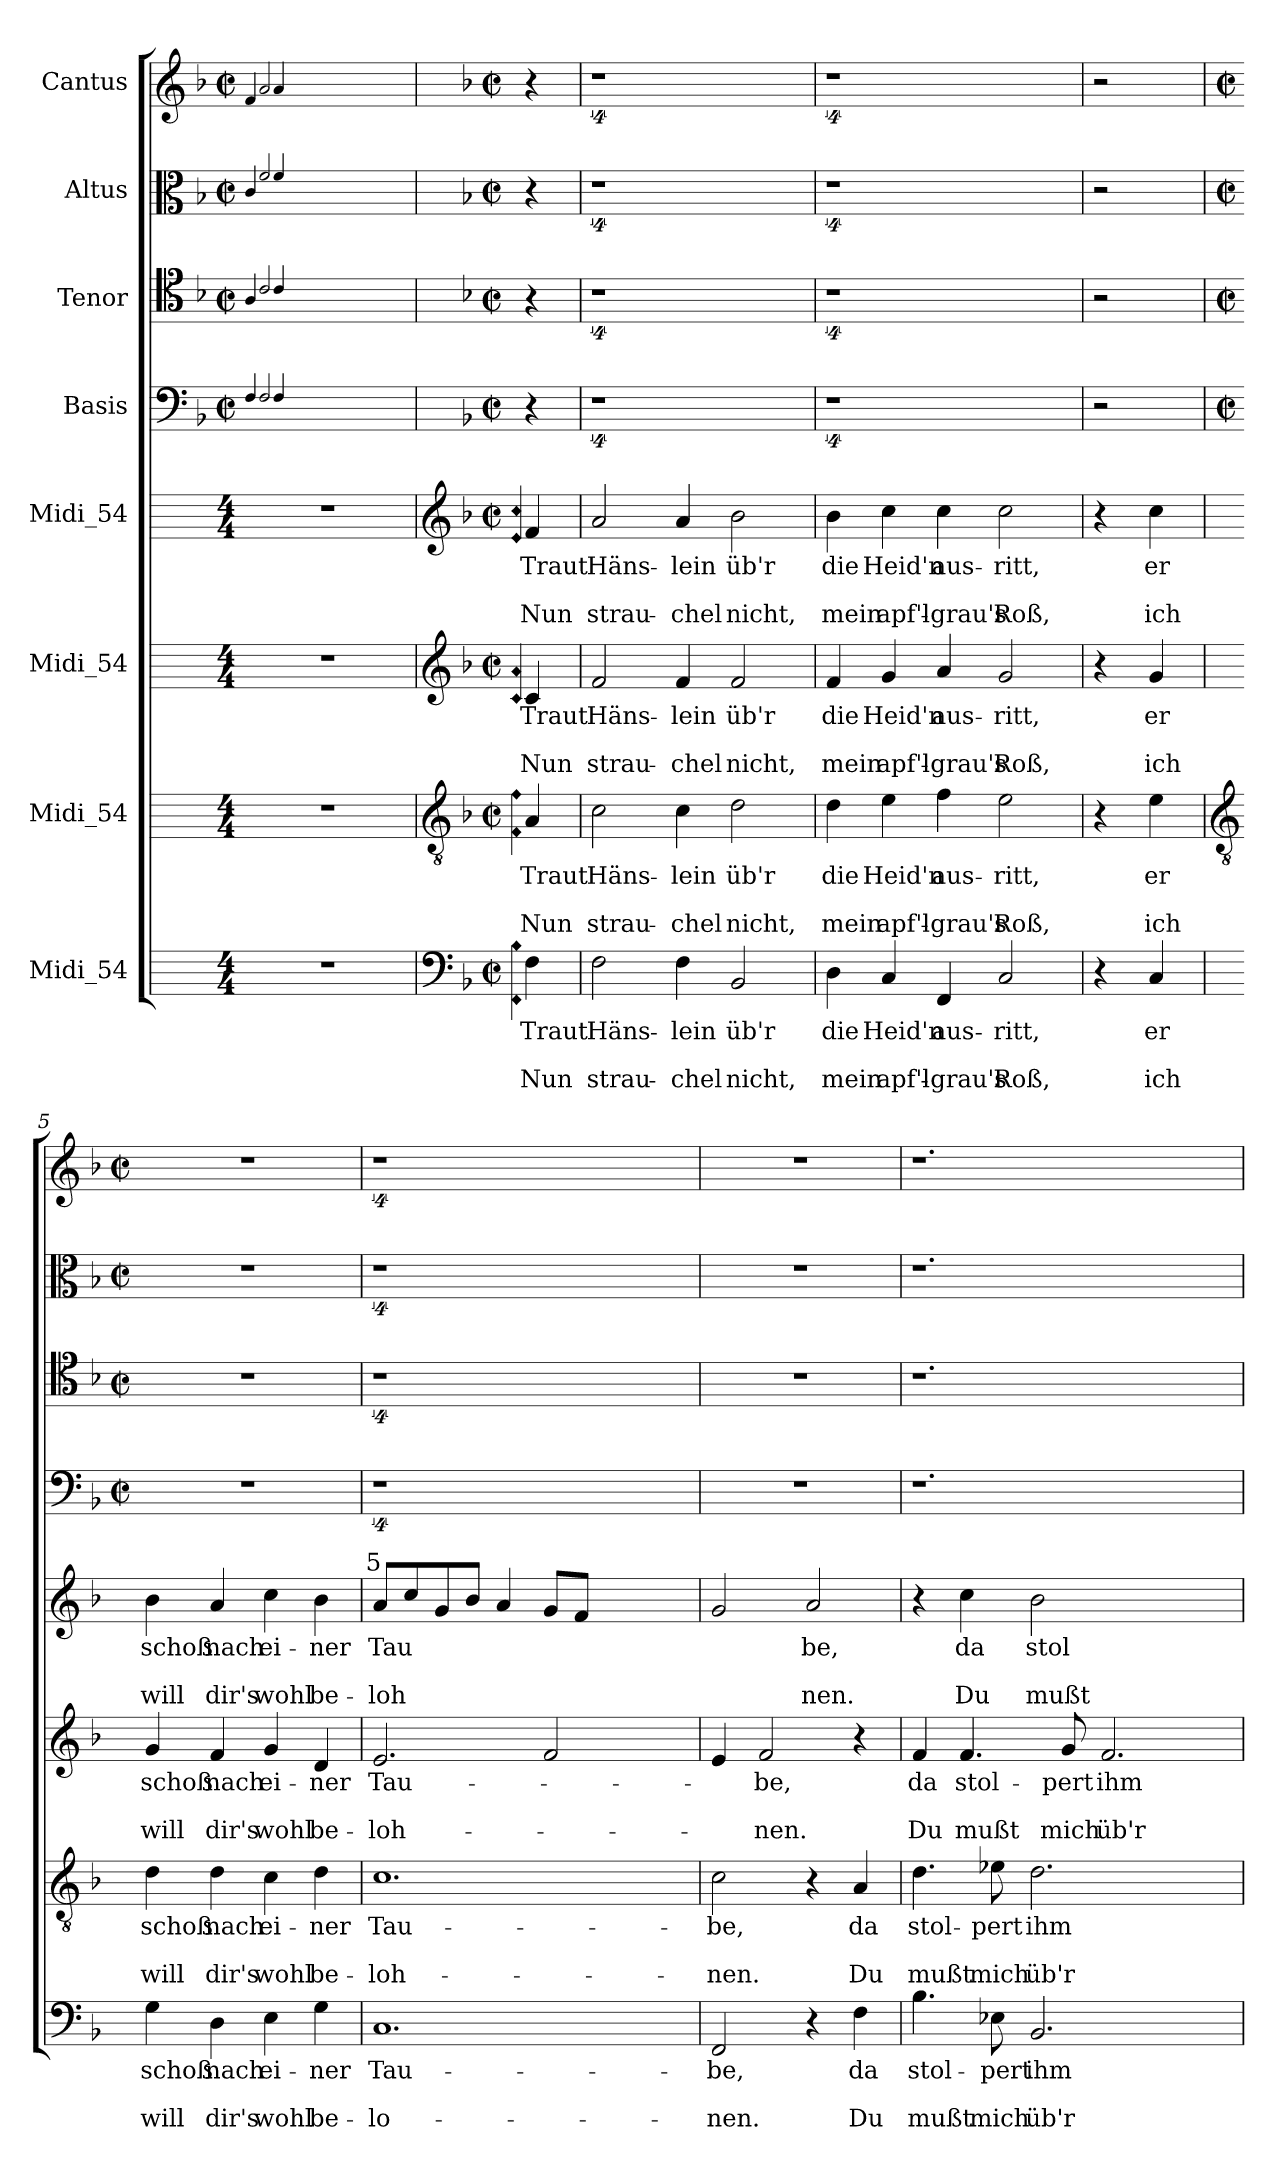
**kern	**text	**text	**text	**kern	**text	**text	**text	**kern	**text	**text	**text	**kern	**text	**text	**text	**kern	**kern	**kern	**kern
*part8	*part8	*part8	*part8	*part7	*part7	*part7	*part7	*part6	*part6	*part6	*part6	*part5	*part5	*part5	*part5	*part4	*part3	*part2	*part1
*staff8	*staff8	*staff8	*staff8	*staff7	*staff7	*staff7	*staff7	*staff6	*staff6	*staff6	*staff6	*staff5	*staff5	*staff5	*staff5	*staff4	*staff3	*staff2	*staff1
*I"Midi_54	*	*	*	*I"Midi_54	*	*	*	*I"Midi_54	*	*	*	*I"Midi_54	*	*	*	*I"Basis	*I"Tenor	*I"Altus	*I"Cantus
*	*	*	*	*	*	*	*	*	*	*	*	*	*	*	*	*clefF4	*clefC4	*clefC3	*clefG2
*	*	*	*	*	*	*	*	*	*	*	*	*	*	*	*	*k[b-]	*k[b-]	*k[b-]	*k[b-]
*	*	*	*	*	*	*	*	*	*	*	*	*	*	*	*	*F:	*F:	*F:	*F:
*M4/4	*	*	*	*M4/4	*	*	*	*M4/4	*	*	*	*M4/4	*	*	*	*M2/2	*M2/2	*M2/2	*M2/2
*	*	*	*	*	*	*	*	*	*	*	*	*	*	*	*	*met(c|)	*met(c|)	*met(c|)	*met(c|)
=	=	=	=	=	=	=	=	=	=	=	=	=	=	=	=	=	=	=	=
.	.	.	.	.	.	.	.	.	.	.	.	.	.	.	.	4qqF	4qqA	4qqc	4qqf
.	.	.	.	.	.	.	.	.	.	.	.	.	.	.	.	2qqF	2qqc	2qqf	2qqa
.	.	.	.	.	.	.	.	.	.	.	.	.	.	.	.	4qqF	4qqc	4qqf	4qqa
1r	.	.	.	1r	.	.	.	1r	.	.	.	1r	.	.	.	1ryy	1ryy	1ryy	1ryy
!!LO:LB:g=z
=1	=1	=1	=1	=1	=1	=1	=1	=1	=1	=1	=1	=1	=1	=1	=1	=1	=1	=1	=1
*clefF4	*	*	*	*clefGv2	*	*	*	*clefG2	*	*	*	*clefG2	*	*	*	*	*	*	*
*k[b-]	*	*	*	*k[b-]	*	*	*	*k[b-]	*	*	*	*k[b-]	*	*	*	*	*	*	*
*F:	*	*	*	*F:	*	*	*	*F:	*	*	*	*F:	*	*	*	*	*	*	*
*M2/2	*	*	*	*M2/2	*	*	*	*M2/2	*	*	*	*M2/2	*	*	*	*M2/2	*M2/2	*M2/2	*M2/2
*met(c|)	*	*	*	*met(c|)	*	*	*	*met(c|)	*	*	*	*met(c|)	*	*	*	*met(c|)	*met(c|)	*met(c|)	*met(c|)
!	!	!	!	!	!	!	!	!	!	!	!	!LO:N:n=1:head=diamond	!	!	!	!	!	!	!
!	!	!	!	!	!	!	!	!LO:N:n=1:head=diamond	!	!	!	!LO:N:n=2:head=diamond	!	!	!	!	!	!	!
!	!	!	!	!LO:N:n=1:head=diamond	!	!	!	!LO:N:n=2:head=diamond	!	!	!	!	!	!	!	!	!	!	!
!LO:N:n=1:head=diamond	!	!	!	!LO:N:n=2:head=diamond	!	!	!	!	!	!	!	!	!	!	!	!	!	!	!
!LO:N:n=2:head=diamond	!	!	!	!	!	!	!	!	!	!	!	!	!	!	!	!	!	!	!
4qqFF 4qqB-	.	.	.	4qqF 4qqf	.	.	.	4qqc 4qqa	.	.	.	4qqe 4qqcc	.	.	.	.	.	.	.
!	!LO:LY:b	!	!LO:LY:b	!	!LO:LY:b	!	!LO:LY:b	!	!LO:LY:b	!	!LO:LY:b	!	!LO:LY:b	!	!LO:LY:b	!	!	!	!
4F	Traut	.	Nun	4A	Traut	.	Nun	4c	Traut	.	Nun	4f	Traut	.	Nun	4r	4r	4r	4r
=2	=2	=2	=2	=2	=2	=2	=2	=2	=2	=2	=2	=2	=2	=2	=2	=2	=2	=2	=2
!	!LO:LY:b	!	!LO:LY:b	!	!LO:LY:b	!	!LO:LY:b	!	!LO:LY:b	!	!LO:LY:b	!	!LO:LY:b	!	!LO:LY:b	!	!	!	!
2F	Häns-	.	-strau-	2c	Häns-	.	-strau-	2f	Häns-	.	-strau-	2a	Häns-	.	-strau-	4%5r	4%5r	4%5r	4%5r
!	!LO:LY:b	!	!LO:LY:b	!	!LO:LY:b	!	!LO:LY:b	!	!LO:LY:b	!	!LO:LY:b	!	!LO:LY:b	!	!LO:LY:b	!	!	!	!
4F	-lein	.	chel	4c	-lein	.	chel	4f	-lein	.	chel	4a	-lein	.	chel	.	.	.	.
!	!LO:LY:b	!	!LO:LY:b	!	!LO:LY:b	!	!LO:LY:b	!	!LO:LY:b	!	!LO:LY:b	!	!LO:LY:b	!	!LO:LY:b	!	!	!	!
2BB-	üb'r	.	nicht,	2d	üb'r	.	nicht,	2f	üb'r	.	nicht,	2b-	üb'r	.	nicht,	.	.	.	.
=3	=3	=3	=3	=3	=3	=3	=3	=3	=3	=3	=3	=3	=3	=3	=3	=3	=3	=3	=3
!	!LO:LY:b	!	!LO:LY:b	!	!LO:LY:b	!	!LO:LY:b	!	!LO:LY:b	!	!LO:LY:b	!	!LO:LY:b	!	!LO:LY:b	!	!	!	!
4D	die	.	mein	4d	die	.	mein	4f	die	.	mein	4b-	die	.	mein	4%5r	4%5r	4%5r	4%5r
!	!LO:LY:b	!	!LO:LY:b	!	!LO:LY:b	!	!LO:LY:b	!	!LO:LY:b	!	!LO:LY:b	!	!LO:LY:b	!	!LO:LY:b	!	!	!	!
4C	Heid'n	.	apf'l-	4e	Heid'n	.	apf'l-	4g	Heid'n	.	apf'l-	4cc	Heid'n	.	apf'l-	.	.	.	.
!	!LO:LY:b	!	!LO:LY:b	!	!LO:LY:b	!	!LO:LY:b	!	!LO:LY:b	!	!LO:LY:b	!	!LO:LY:b	!	!LO:LY:b	!	!	!	!
4FF	-aus-	.	-grau's	4f	-aus-	.	-grau's	4a	-aus-	.	-grau's	4cc	-aus-	.	-grau's	.	.	.	.
!	!LO:LY:b	!	!LO:LY:b	!	!LO:LY:b	!	!LO:LY:b	!	!LO:LY:b	!	!LO:LY:b	!	!LO:LY:b	!	!LO:LY:b	!	!	!	!
2C	ritt,	.	Roß,	2e	ritt,	.	Roß,	2g	ritt,	.	Roß,	2cc	ritt,	.	Roß,	.	.	.	.
=4	=4	=4	=4	=4	=4	=4	=4	=4	=4	=4	=4	=4	=4	=4	=4	=4	=4	=4	=4
4r	.	.	.	4r	.	.	.	4r	.	.	.	4r	.	.	.	2r	2r	2r	2r
!	!LO:LY:b	!	!LO:LY:b	!	!LO:LY:b	!	!LO:LY:b	!	!LO:LY:b	!	!LO:LY:b	!	!LO:LY:b	!	!LO:LY:b	!	!	!	!
4C	er	.	ich	4e	er	.	ich	4g	er	.	ich	4cc	er	.	ich	.	.	.	.
!!LO:LB:g=z
=5	=5	=5	=5	=5	=5	=5	=5	=5	=5	=5	=5	=5	=5	=5	=5	=5	=5	=5	=5
*	*	*	*	*clefGv2	*	*	*	*	*	*	*	*	*	*	*	*	*	*	*
*	*	*	*	*	*	*	*	*	*	*	*	*	*	*	*	*M2/2	*M2/2	*M2/2	*M2/2
*	*	*	*	*	*	*	*	*	*	*	*	*	*	*	*	*met(c|)	*met(c|)	*met(c|)	*met(c|)
!	!LO:LY:b	!	!LO:LY:b	!	!LO:LY:b	!	!LO:LY:b	!	!LO:LY:b	!	!LO:LY:b	!	!LO:LY:b	!	!LO:LY:b	!	!	!	!
4G	schoß	.	will	4d	schoß	.	will	4g	schoß	.	will	4b-	schoß	.	will	1r	1r	1r	1r
!	!LO:LY:b	!	!LO:LY:b	!	!LO:LY:b	!	!LO:LY:b	!	!LO:LY:b	!	!LO:LY:b	!	!LO:LY:b	!	!LO:LY:b	!	!	!	!
4D	nach	.	dir's	4d	nach	.	dir's	4f	nach	.	dir's	4a	nach	.	dir's	.	.	.	.
!	!LO:LY:b	!	!LO:LY:b	!	!LO:LY:b	!	!LO:LY:b	!	!LO:LY:b	!	!LO:LY:b	!	!LO:LY:b	!	!LO:LY:b	!	!	!	!
4E	ei-	.	-wohl	4c	ei-	.	-wohl	4g	ei-	.	-wohl	4cc	ei-	.	-wohl	.	.	.	.
!	!LO:LY:b	!	!LO:LY:b	!	!LO:LY:b	!	!LO:LY:b	!	!LO:LY:b	!	!LO:LY:b	!	!LO:LY:b	!	!LO:LY:b	!	!	!	!
4G	ner	.	be-	4d	ner	.	be-	4d	ner	.	be-	4b-	ner	.	be-	.	.	.	.
=6	=6	=6	=6	=6	=6	=6	=6	=6	=6	=6	=6	=6	=6	=6	=6	=6	=6	=6	=6
!	!	!	!	!	!	!	!	!	!	!	!	!LO:TX:a:cj:t=5	!	!	!	!	!	!	!
!	!LO:LY:b	!	!LO:LY:b	!	!LO:LY:b	!	!LO:LY:b	!	!LO:LY:b	!	!LO:LY:b	!	!LO:LY:b	!	!LO:LY:b	!	!	!	!
1.C	-Tau-	.	-lo-	1.c	-Tau-	.	-loh-	2.e	-Tau-	.	-loh-	8aL	-Tau	.	loh	4%5r	4%5r	4%5r	4%5r
.	.	.	.	.	.	.	.	.	.	.	.	8cc	.	.	.	.	.	.	.
.	.	.	.	.	.	.	.	.	.	.	.	8g	.	.	.	.	.	.	.
.	.	.	.	.	.	.	.	.	.	.	.	8b-J	.	.	.	.	.	.	.
.	.	.	.	.	.	.	.	.	.	.	.	4a	.	.	.	.	.	.	.
.	.	.	.	.	.	.	.	2f	.	.	.	8gL	.	.	.	.	.	.	.
.	.	.	.	.	.	.	.	.	.	.	.	8fJ	.	.	.	.	.	.	.
.	.	.	.	.	.	.	.	.	.	.	.	2ryy	.	.	.	.	.	.	.
.	.	.	.	.	.	.	.	4ryy	.	.	.	.	.	.	.	4ryy	4ryy	4ryy	4ryy
=6	=6	=6	=6	=6	=6	=6	=6	=6	=6	=6	=6	=6	=6	=6	=6	=6	=6	=6	=6
!	!LO:LY:b	!	!LO:LY:b	!	!LO:LY:b	!	!LO:LY:b	!	!	!	!	!	!LO:LY:b	!	!LO:LY:b	!	!	!	!
2FF	-be,	.	nen.	2c	-be,	.	nen.	4e	.	.	.	2g	-	.	-	1r	1r	1r	1r
!	!	!	!	!	!	!	!	!	!LO:LY:b	!	!LO:LY:b	!	!	!	!	!	!	!	!
.	.	.	.	.	.	.	.	2f	-be,	.	nen.	.	.	.	.	.	.	.	.
!	!	!	!	!	!	!	!	!	!	!	!	!	!LO:LY:b	!	!LO:LY:b	!	!	!	!
4r	.	.	.	4r	.	.	.	.	.	.	.	2a	be,	.	nen.	.	.	.	.
!	!LO:LY:b	!	!LO:LY:b	!	!LO:LY:b	!	!LO:LY:b	!	!	!	!	!	!	!	!	!	!	!	!
4F	da	.	Du	4A	da	.	Du	4r	.	.	.	.	.	.	.	.	.	.	.
=6	=6	=6	=6	=6	=6	=6	=6	=6	=6	=6	=6	=6	=6	=6	=6	=6	=6	=6	=6
!	!LO:LY:b	!	!LO:LY:b	!	!LO:LY:b	!	!LO:LY:b	!	!LO:LY:b	!	!LO:LY:b	!	!	!	!	!	!	!	!
4.B-	stol-	.	-mußt	4.d	stol-	.	-mußt	4f	da	.	Du	4r	.	.	.	1.r	1.r	1.r	1.r
!	!	!	!	!	!	!	!	!	!LO:LY:b	!	!LO:LY:b	!	!LO:LY:b	!	!LO:LY:b	!	!	!	!
.	.	.	.	.	.	.	.	4.f	stol-	.	-mußt	4cc	da	.	Du	.	.	.	.
!	!LO:LY:b	!	!LO:LY:b	!	!LO:LY:b	!	!LO:LY:b	!	!	!	!	!	!	!	!	!	!	!	!
8E-X	pert	.	mich	8e-X	pert	.	mich	.	.	.	.	.	.	.	.	.	.	.	.
!	!LO:LY:b	!	!LO:LY:b	!	!LO:LY:b	!	!LO:LY:b	!	!	!	!	!	!LO:LY:b	!	!LO:LY:b	!	!	!	!
2.BB-	ihm	.	üb'r	2.d	ihm	.	üb'r	.	.	.	.	2b-	stol-	.	-mußt	.	.	.	.
!	!	!	!	!	!	!	!	!	!LO:LY:b	!	!LO:LY:b	!	!	!	!	!	!	!	!
.	.	.	.	.	.	.	.	8g	pert	.	mich	.	.	.	.	.	.	.	.
!	!	!	!	!	!	!	!	!	!LO:LY:b	!	!LO:LY:b	!	!	!	!	!	!	!	!
.	.	.	.	.	.	.	.	2.f	ihm	.	üb'r	.	.	.	.	.	.	.	.
.	.	.	.	.	.	.	.	.	.	.	.	2ryy	.	.	.	.	.	.	.
4ryy	.	.	.	4ryy	.	.	.	.	.	.	.	.	.	.	.	.	.	.	.
=	=	=	=	=	=	=	=	=	=	=	=	=	=	=	=	=	=	=	=
*-	*-	*-	*-	*-	*-	*-	*-	*-	*-	*-	*-	*-	*-	*-	*-	*-	*-	*-	*-
